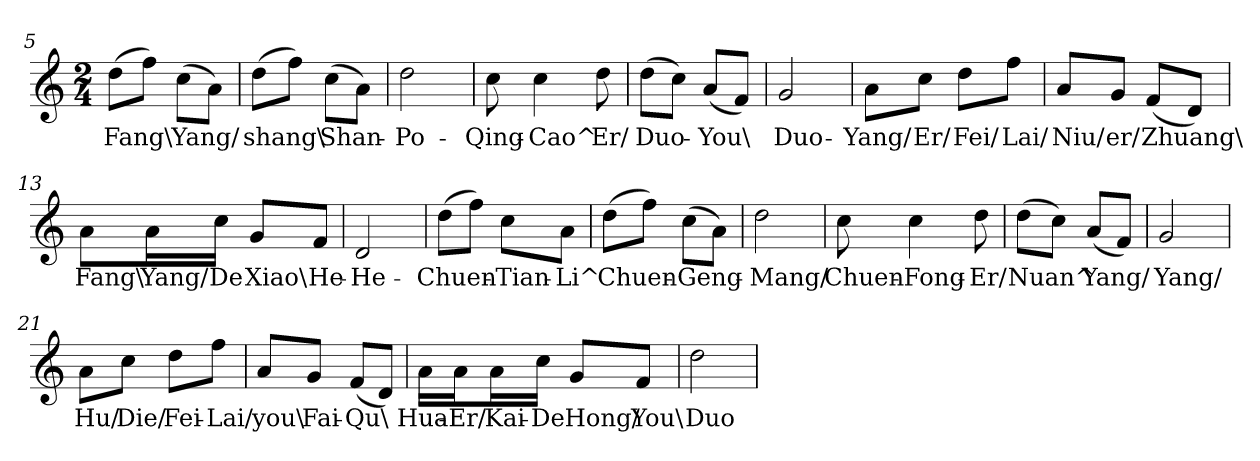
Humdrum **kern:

**kern	**text
*part1	*part1
*staff1	*staff1
*clefG2	*
*M2/4	*
=5	=5
(8dd\L	Fang\
8ff\J)	.
(8cc\L	Yang/
8a\J)	.
=6	=6
(8dd\L	shang\
8ff\J)	.
(8cc\L	Shan-
8a\J)	.
=7	=7
2dd	Po-
=8	=8
8cc	Qing-
4cc	Cao^
8dd	Er/
=9	=9
(8dd\L	Duo-
8cc\J)	.
(8a/L	You\
8f/J)	.
=10	=10
2g	Duo-
=11	=11
8a\L	Yang/
8cc\J	Er/
8dd\L	Fei/
8ff\J	Lai/
=12	=12
8a/L	Niu/
8g/J	er/
(8f/L	Zhuang\
8d/J)	.
=13	=13
8a\L	Fang\
16a\L	Yang/
16cc\JJ	De
8g/L	Xiao\
8f/J	He-
=14	=14
2d	He-
=15	=15
(8dd\L	Chuen-
8ff\J)	.
8cc\L	Tian-
8a\J	Li^
=16	=16
(8dd\L	Chuen-
8ff\J)	.
(8cc\L	Geng-
8a\J)	.
=17	=17
2dd	Mang/
=18	=18
8cc	Chuen-
4cc	Fong-
8dd	Er/
=19	=19
(8dd\L	Nuan^
8cc\J)	.
(8a/L	Yang/
8f/J)	.
=20	=20
2g	Yang/
=21	=21
8a\L	Hu/
8cc\J	Die/
8dd\L	Fei-
8ff\J	Lai/
=22	=22
8a/L	you\
8g/J	Fai-
(8f/L	Qu\
8d/J)	.
=23	=23
16a\LL	Hua-
16a\J	Er/
16a\L	Kai-
16cc\JJ	De
8g/L	Hong/
8f/J	You\
=24	=24
2dd	Duo-
=	=
*-	*-
